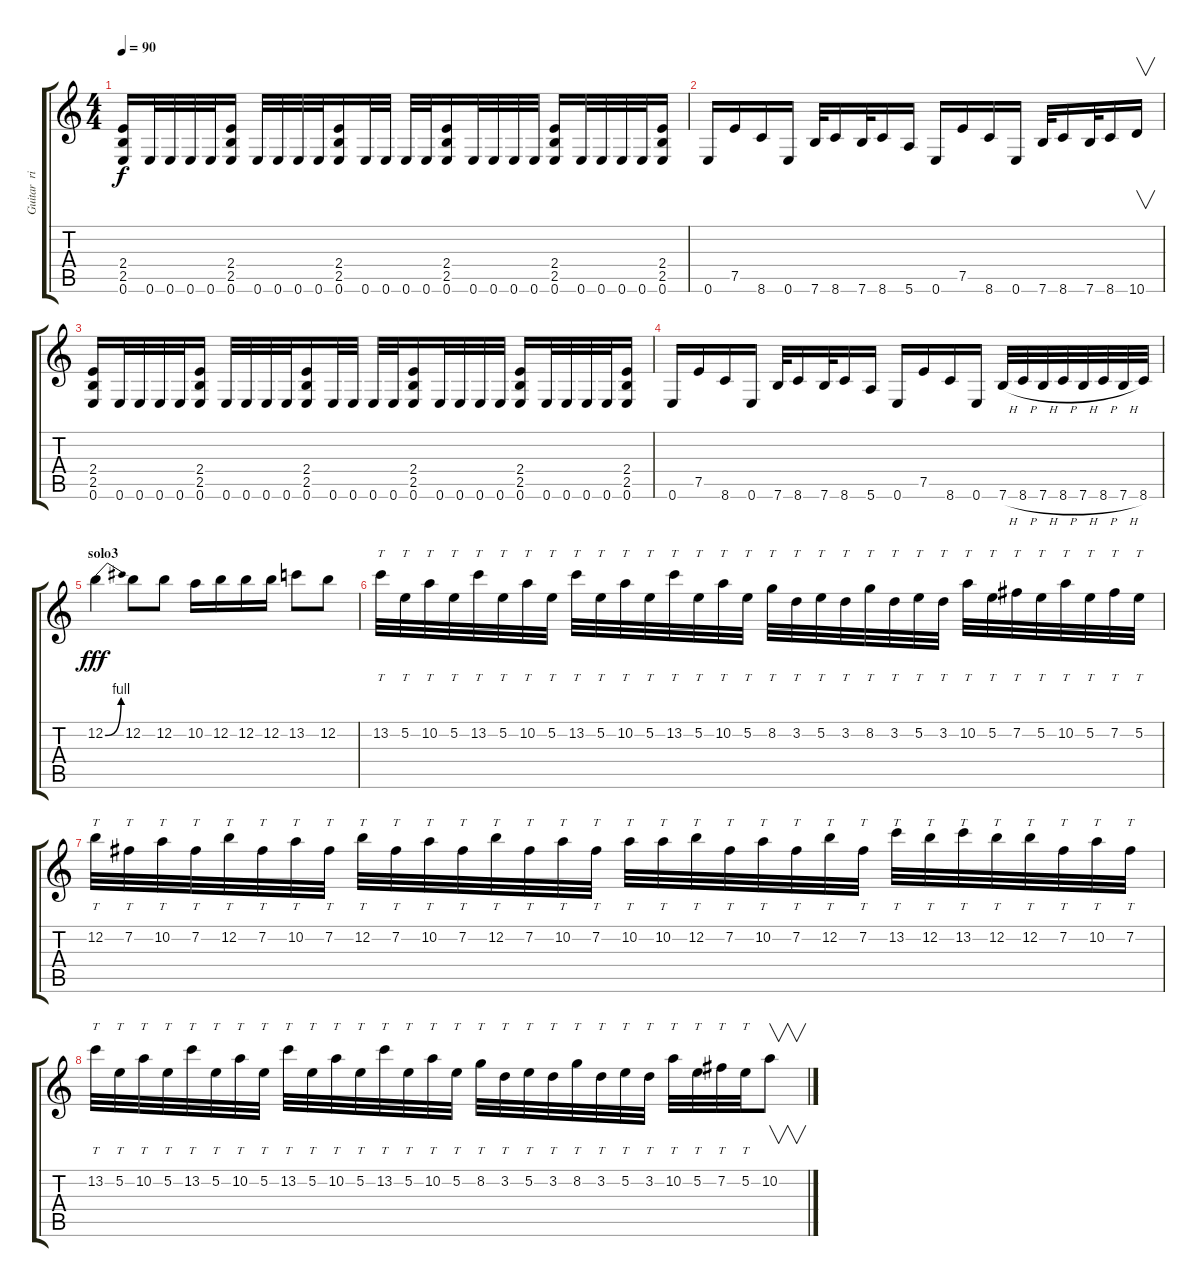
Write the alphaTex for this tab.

\track ("Guitar  rigth" "Guitar  ri") {instrument distortionguitar}
\staff {score tabs}
\tuning (E4 B3 G3 D3 A2 E2) {hide}
\ts (4 4)
\tempo 90
\clef g2
\ks c
(2.4 2.5 0.6).16{dy f} 0.6.32 0.6.32 0.6.32 0.6.32 (2.4 2.5 0.6).16 0.6.32 0.6.32 0.6.32 0.6.32 (2.4 2.5 0.6).16 0.6.32 0.6.32 0.6.32 0.6.32 (2.4 2.5 0.6).16 0.6.32 0.6.32 0.6.32 0.6.32 (2.4 2.5 0.6).16 0.6.32 0.6.32 0.6.32 0.6.32 (2.4 2.5 0.6).16 |
0.6.16 7.5.16 8.6.16 0.6.16 7.6.32 8.6.16 7.6.32 8.6.16 5.6.16 0.6.16 7.5.16 8.6.16 0.6.16 7.6.32 8.6.16 7.6.32 8.6.16 10.6.16{v} |
(2.4 2.5 0.6).16 0.6.32 0.6.32 0.6.32 0.6.32 (2.4 2.5 0.6).16 0.6.32 0.6.32 0.6.32 0.6.32 (2.4 2.5 0.6).16 0.6.32 0.6.32 0.6.32 0.6.32 (2.4 2.5 0.6).16 0.6.32 0.6.32 0.6.32 0.6.32 (2.4 2.5 0.6).16 0.6.32 0.6.32 0.6.32 0.6.32 (2.4 2.5 0.6).16 |
0.6.16 7.5.16 8.6.16 0.6.16 7.6.32 8.6.16 7.6.32 8.6.16 5.6.16 0.6.16 7.5.16 8.6.16 0.6.16 7.6{h}.32 8.6{h}.32 7.6{h}.32 8.6{h}.32 7.6{h}.32 8.6{h}.32 7.6{h}.32 8.6.32 |
\section ("" "solo3")
12.2{be (bend 0 0 60 4)}.4{dy fff} 12.2.8 12.2.8 10.2.16 12.2.16 12.2.16 12.2.16 13.2.8 12.2.8 |
13.2.32{tt} 5.2.32{tt} 10.2.32{tt} 5.2.32{tt} 13.2.32{tt} 5.2.32{tt} 10.2.32{tt} 5.2.32{tt} 13.2.32{tt} 5.2.32{tt} 10.2.32{tt} 5.2.32{tt} 13.2.32{tt} 5.2.32{tt} 10.2.32{tt} 5.2.32{tt} 8.2.32{tt} 3.2.32{tt} 5.2.32{tt} 3.2.32{tt} 8.2.32{tt} 3.2.32{tt} 5.2.32{tt} 3.2.32{tt} 10.2.32{tt} 5.2.32{tt} 7.2.32{tt} 5.2.32{tt} 10.2.32{tt} 5.2.32{tt} 7.2.32{tt} 5.2.32{tt} |
12.2.32{tt} 7.2.32{tt} 10.2.32{tt} 7.2.32{tt} 12.2.32{tt} 7.2.32{tt} 10.2.32{tt} 7.2.32{tt} 12.2.32{tt} 7.2.32{tt} 10.2.32{tt} 7.2.32{tt} 12.2.32{tt} 7.2.32{tt} 10.2.32{tt} 7.2.32{tt} 10.2.32{tt} 10.2.32{tt} 12.2.32{tt} 7.2.32{tt} 10.2.32{tt} 7.2.32{tt} 12.2.32{tt} 7.2.32{tt} 13.2.32{tt} 12.2.32{tt} 13.2.32{tt} 12.2.32{tt} 12.2.32{tt} 7.2.32{tt} 10.2.32{tt} 7.2.32{tt} |
13.2.32{tt} 5.2.32{tt} 10.2.32{tt} 5.2.32{tt} 13.2.32{tt} 5.2.32{tt} 10.2.32{tt} 5.2.32{tt} 13.2.32{tt} 5.2.32{tt} 10.2.32{tt} 5.2.32{tt} 13.2.32{tt} 5.2.32{tt} 10.2.32{tt} 5.2.32{tt} 8.2.32{tt} 3.2.32{tt} 5.2.32{tt} 3.2.32{tt} 8.2.32{tt} 3.2.32{tt} 5.2.32{tt} 3.2.32{tt} 10.2.32{tt} 5.2.32{tt} 7.2.32{tt} 5.2.32{tt} 10.2.8{v}
